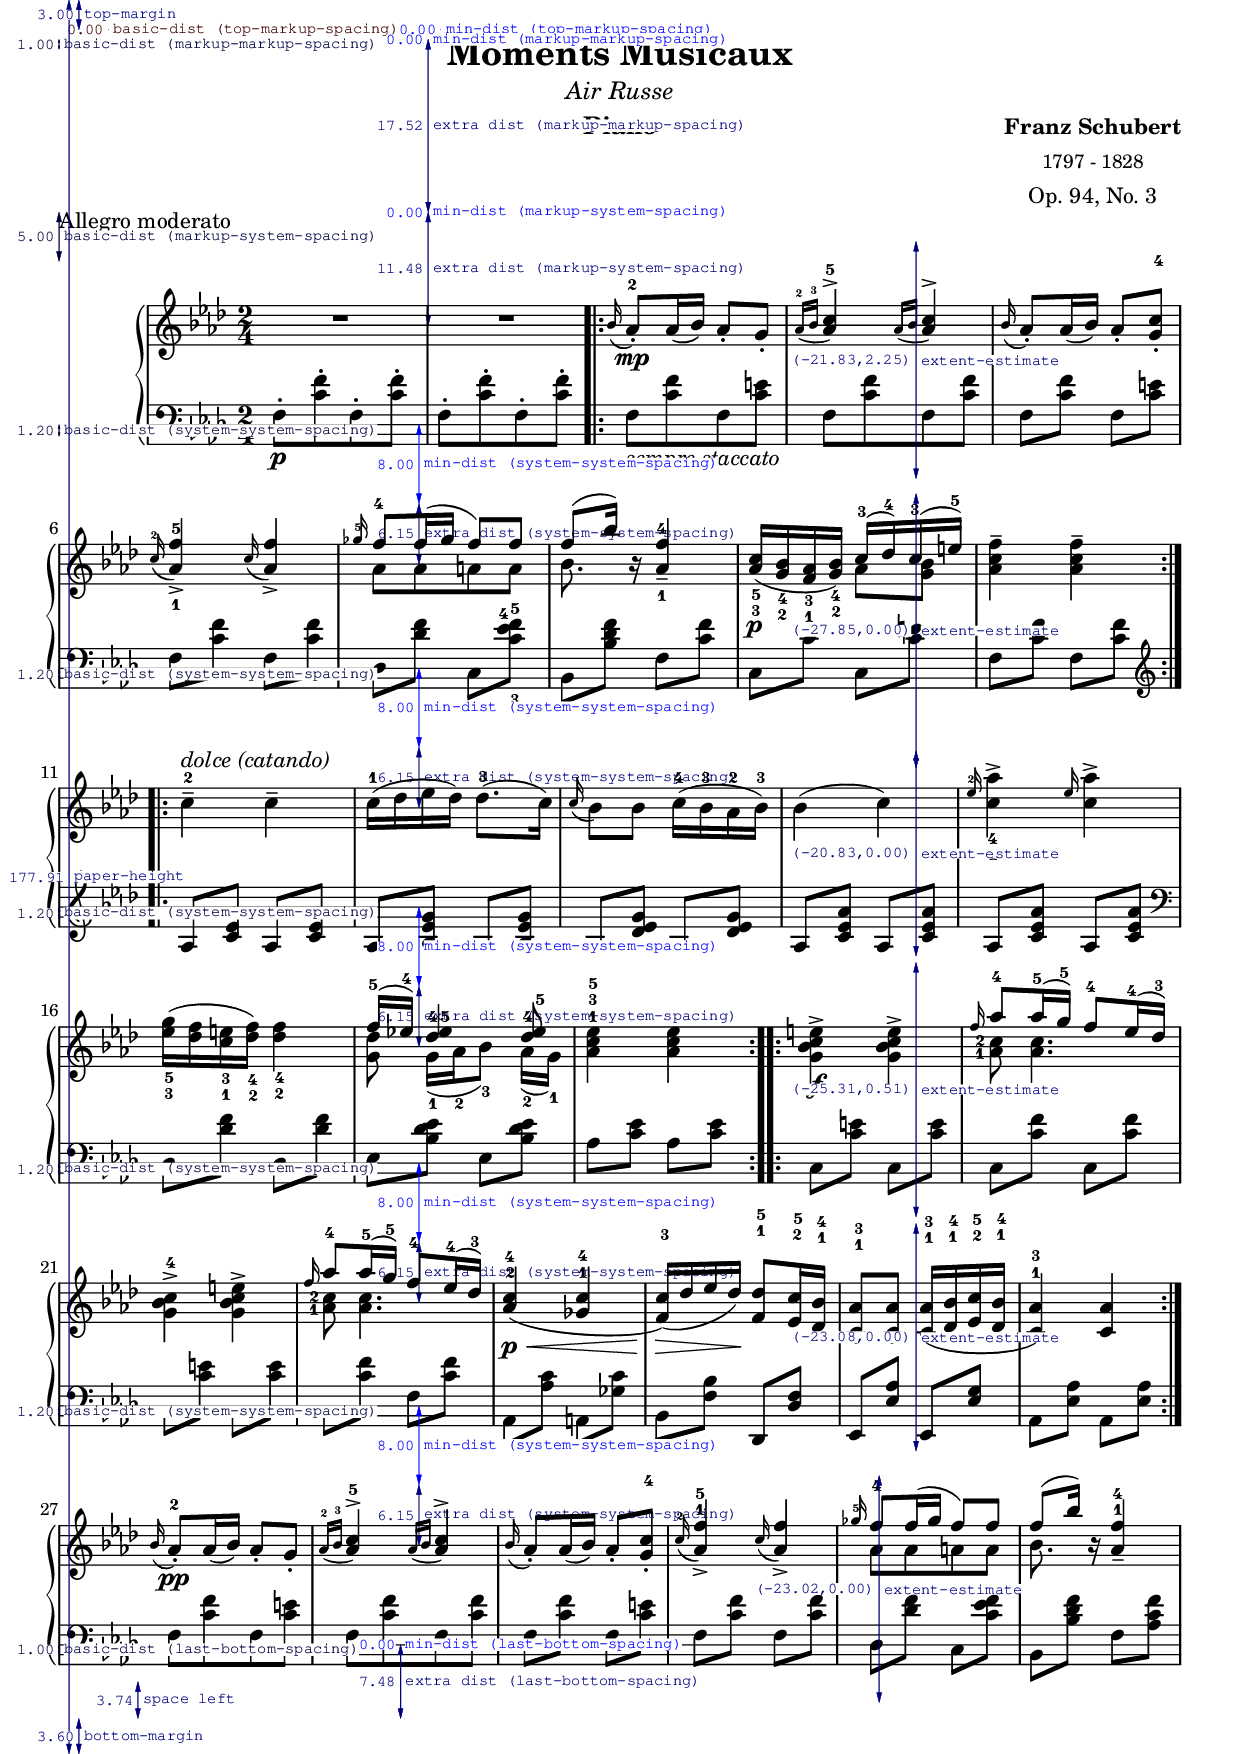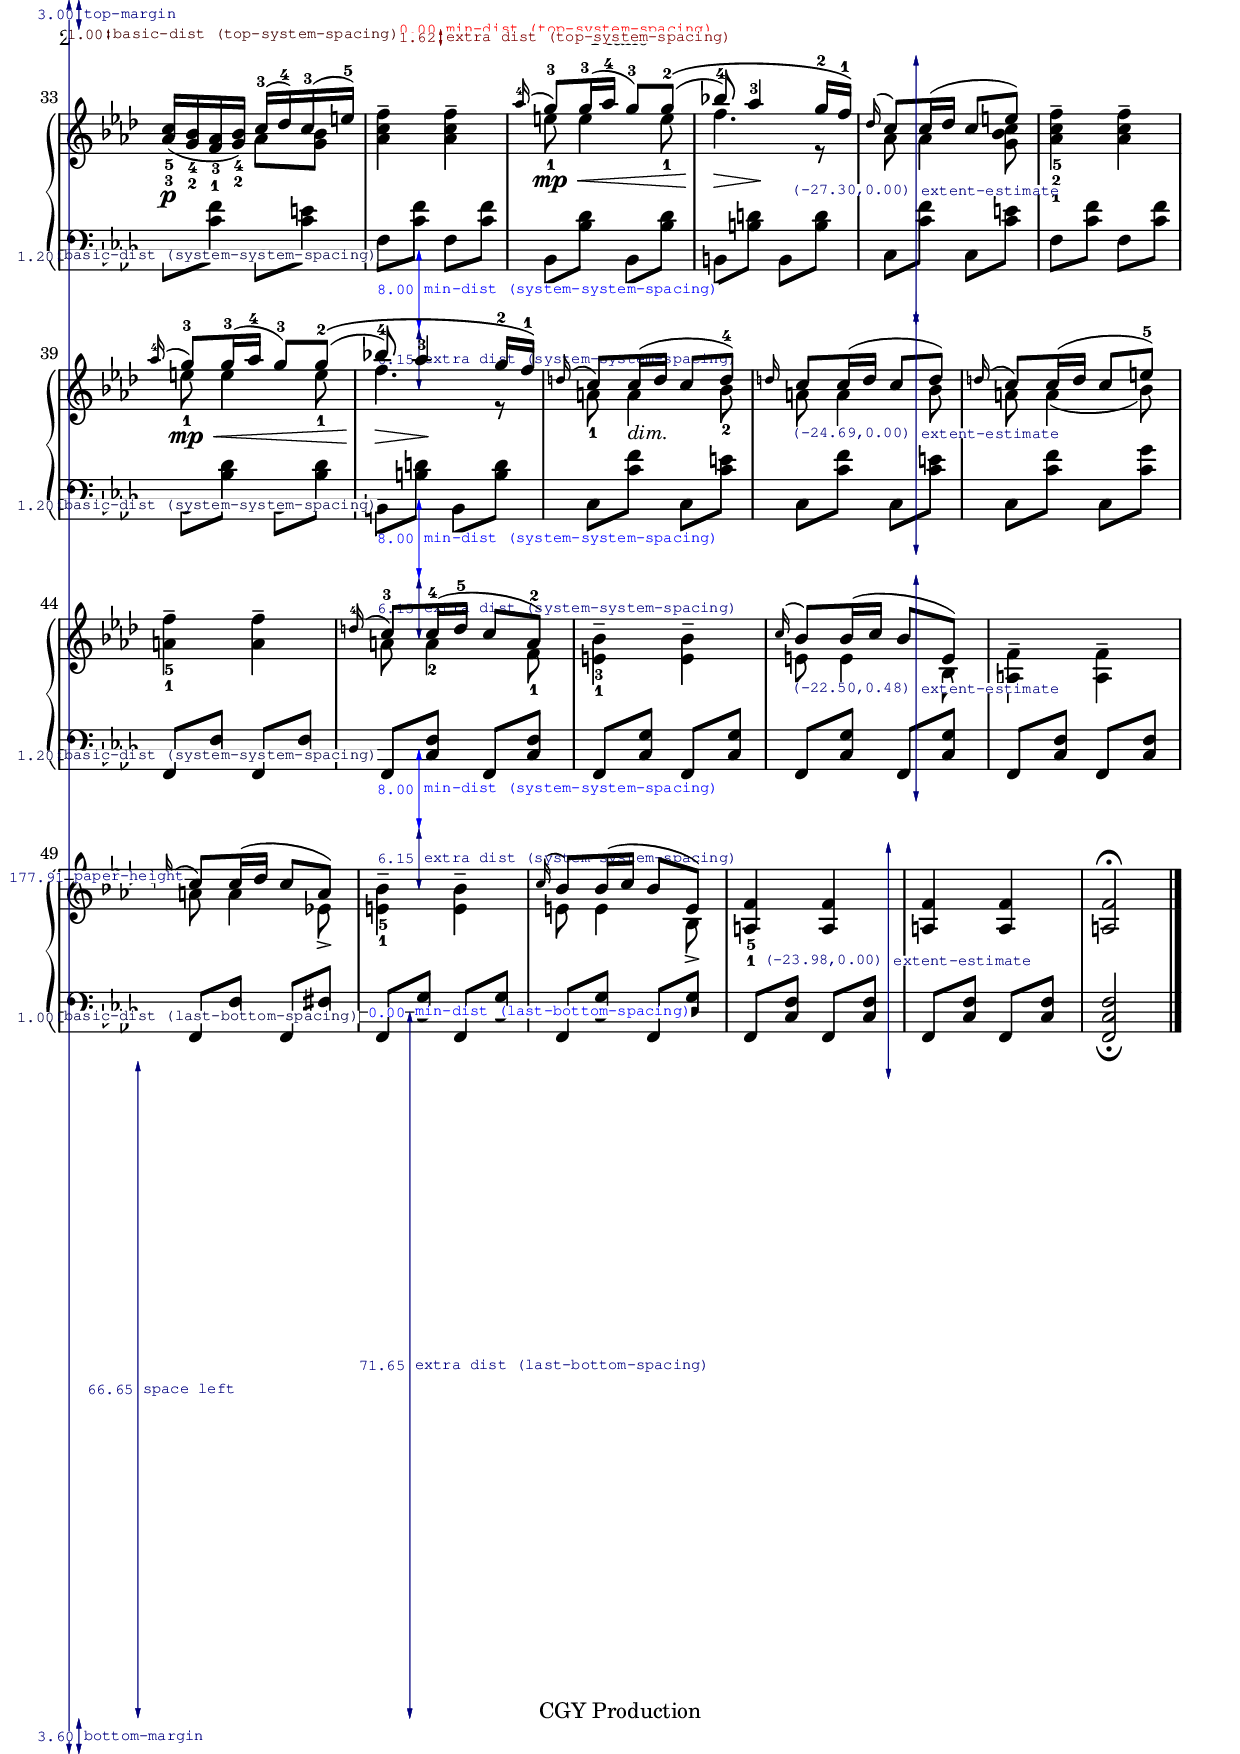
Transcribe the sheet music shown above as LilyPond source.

\version "2.11.34"

\header {
  title = "Moments Musicaux"
  subtitle = \markup { \italic \medium "Air Russe" }
  date = "1823"
  composer = \markup \center-align { \bold "Franz Schubert" \small "1797 - 1828" \medium "Op. 94, No. 3" }
  instrument = "Piano"
  piece= "Allegro moderato"
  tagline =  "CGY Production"
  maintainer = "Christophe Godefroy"
}

#(set-global-staff-size 19)

\paper {
  #(set-paper-size "a4")
  topmargin = 0.9 \cm
  bottommargin = 0.9 \cm
  headsep = 0.9 \cm
  footsep = 0.9 \cm
  print-page-number = ##t
  between-system-space = 0.2 \cm
  annotate-spacing = ##t
}



global =  {
  \key as \major
  \time 2/4
  \override Score.MetronomeMark #'transparent = ##t
  \tempo 4 = 80
}

% local macros
textCresc = { \set crescendoText = \markup { \italic "cresc." } \set crescendoSpanner = #'dashed-line }
  
righthand = \context Staff \relative c'\new Voice \with {
       \remove "Forbid_line_break_engraver"
     } {
	%1
	R2 R2 \bar "|:"
	\grace bes'16 (as8-2-.)\mp as16 ( bes ) as8-. g-. |
	
	\appoggiatura { as16-2 [bes-3] } \stemUp <as c>4-5^> \appoggiatura { as16 [bes] } \stemUp <as c>4^> |
	\override Fingering #'extra-offset = #'(0.3 . 1.8) \grace bes16 (as8-.) as16 ( bes ) as8-. <g c^4>-. \revert Fingering #'extra-offset | \grace c16-2 (<as-1 f'-5>4->) \grace c16 (<as f'>4->) |
	<<
	  { \grace ges'16-5 \stemUp f8-4 f16 ^( ges f8 ) f } \\
	  { as,8 [ as a a ] }
	>>
	%8
	<<
	  { f'8 ( [bes16] ) } \\
	  { bes,8. }
	>>
	r16 <as-1 f'-4>4-- | \set fingeringOrientations = #'(down) <as-3 c-5>16\p ( <g-2 bes-4> <f-1 as-3> <g-2 bes-4> )
	<<
	  { c16-3 (des-4) c-3 (e-5) } \\
	  { as,8 <g bes> }
	>>
	\stemDown <as c f>4-- <as c f>4-- |
	
\bar ":|:"
	
	%19
	c-2--^\markup { \italic "dolce (catando)" } c-- | c16-1 (des es des) des8.-3 (c16 )| \grace c16- (bes8) bes c16-4 ( bes-3 as-2 bes-3 ) | bes4 ( c ) |
	%23
	\grace es16-2 <c-1 as'-4>4-> \grace es16 <c as'>4-> | <es-3 g-5>16 (<des f> <c-1 e-3> <des-2 f-4>) <des-2 f-4>4 |
	
	%25
	<<
	  { f16-5 (es!-4) \set fingeringOrientations = #'(up) <des-4 es-5>4 <des-4 es-5>8 } \\
	  { <g, des'>8\noBeam \set fingeringOrientations = #'(down) g16-1 ( [as-2 bes8-3] ) as16-2 (g-1) }
	>>
\set fingeringOrientations = #'(up)	<as-1 c-3 es-5>4 <as c es>4 |
	
 \bar ":|:"
	
	%35
	<g bes c e>->\f <g bes c e>-> |
	<< 
	  { \grace f'16 \stemUp as8-4 as16-5 (g-5) f8-4 es16-4 (des-3) } \\
	  {\set fingeringOrientations = #'(left) <as-1 c-2>8 <as c>4. }
	>>
\set fingeringOrientations = #'(up)	
	%37
	\stemDown <g bes c-4>4-> <g bes c e!>-> |
	<< 
	  { \grace f'16 \stemUp as8-4 as16-5 (g-5) f8-4 es16-4 (des-3) } \\
	  {\set fingeringOrientations = #'(left) <as-1 c-2>8 <as c>4. }
	>>
	
	   \stemUp <as-2 c-4>4\p\< (<ges-1 c-4> 
	 

	\stemUp \override Fingering #'extra-offset = #'(0.3 . 1.8) <f c'-3>16)\> (des' es des)\! <f,-1 des'-5>8 <es-2 c'-5>16 ( <des-1 bes'-4> ) |
	    <c-1 as'-3>8-. <c as'>-. <c-1 as'-3>16 ( <des-1 bes'-4> <es-2 c'-5> <des-1 bes'-4>  |
	\revert Fingering #'extra-offset <c-1 as'-3>4) <c as'> |
	
	%43
	 \bar ":|"
	
	\grace bes'16 (as8-2-.)\pp as16 ( bes ) as8-. g-. |
	
	\appoggiatura { as16-2 [bes-3] } \stemUp <as c>4-5^> \appoggiatura { as16 [bes] } \stemUp <as c>4^> |
	\override Fingering #'extra-offset = #'(0.3 . 1.8) \grace bes16 (as8-.) as16 ( bes ) as8-. <g c^4>-. |\revert Fingering #'extra-offset \grace c16-2 (<as-1 f'-5>4->) \grace c16 (<as f'>4->) |
	<<
	  { \grace ges'16-5 \stemUp f8-4 f16 ^( ges f8 ) f } \\
	  { as,8 [ as a a ] }
	>>
	%8
	<<
	  { f'8 ( [bes16] ) } \\
	  { bes,8. }
	>>
	r16 <as-1 f'-4>4-- | \set fingeringOrientations = #'(down) <as-3 c-5>16\p ( <g-2 bes-4> <f-1 as-3> <g-2 bes-4> )
	<<
	  { c16-3 (des-4) c-3 (e-5) } \\
	  { as,8 <g bes> }
	>>
	\stemDown <as c f>4-- <as c f>4--	
	
	%59
	<<
	  { \grace as'16-4 (\stemUp g8-3)\mp \< g16-3^( as-4 g8-3 ) g-2 \( ^(  bes!8-4\> ) as4-3\!   g16-2 f-1  \) } \\
	  { e8-1 e4 e8-1 f4. r8 }
	>>
	
	%61
	<<
	  { \grace des16 (c8)
	    c16 ( des c8 e ) } \\
	  { as,8 as4 <g bes c>8 }
	>>
	<as-1 c-2 f-5>4-- <as c f>-- |
	
	%63
	<<
	 { \grace as'16-4 (\stemUp g8-3)\mp \< g16-3^( as-4 g8-3 ) g-2 \( ^(  bes!8-4\> ) as4-3\!   g16-2 f-1  \) } \\
	  {  e8-1 e4 e8-1 f4. r8 }
	>>
	
	%65
	<<
	  { \grace d16 (c8)
	    \override DynamicTextSpanner #'dash-period = #-1.0
	    \override DynamicTextSpanner #'font-size = #-1 \setTextDim
	    c16\> ( d\! c8 d-4 ) \grace d16 c8 c16 ( d c8 d ) \grace d16 (c8) c16 ( d c8 e-5 )  } \\
	  { a,8-1 a4 bes8-2 a a4 bes8 a a4 (bes8) }
	>>
	<a-1 f'-5>4-- <a f'>-- |
	
	%69
	<<
	  { \grace d16-4 (\stemUp c8-3) c16-4 ^( d-5 c8 a-2 ) } \\
	  { \override DynamicTextSpanner #'dash-period = #-1.0
	    \override DynamicTextSpanner #'font-size = #-1 \setTextDim a8 a4-2 f8-1 }
	>>
	<e-1 bes'-3>4-- <e bes'>-- |
	
	%71
	<<
	  { \grace c'16 (\stemUp bes8) bes16 ^( c bes8 e, ) } \\
	  { e8 e4 bes8 }
	>>
	<a f'>4-- <a f'>-- |
	
	%73
	<<
	  { \grace d'16 (\stemUp c8) c16 ^( d c8 a ) } \\
	  { a8 a4 es!8-> }
	>>
	<e-1 bes'-5>4-- <e bes'>-- |
	
	%75
	<<
	  { \grace c'16 (\stemUp bes8) bes16 ^( c bes8 e, ) } \\
	  { e8 e4 bes8-> }
	>>
	\stemUp <a-1 f'-5>4 <a f'> | <a f'> <a f'> | <a f'>2\fermata \bar "|."
}

lefthand = \context Staff  \relative c \new Voice \with {
       \remove "Forbid_line_break_engraver"
     } {
	%1
	f8-.\p [ <c' f>-. f,-. <c' f>-. ] f,-. [ <c' f>-. f,-. <c' f>-. ] f,_\markup { \italic "sempre staccato" } [ <c' f> f, <c' e> ] | f, [ <c' f> f, <c' f> ] f, <c' f> f, <c' e> |
	f, <c' f> f, <c' f> | des, <des' f> c, <c'-3 es-4 f-5> |
	%8
	bes, <bes' des f> f <c' f> | c, c' c, <c' e> | f, <c' f> f, <c' f>
	%19
	\clef violin
	as <c es as> as <c es as> | as <bes es g> as <bes es g> | as <des es g> as <des es g> |
	as <c es as> as <c es as> | as <c es as> as <c es as> |
	
	%24
	\clef bass
	des, <des' f> des, <des' f> | es, <bes' des es> es, <bes' des es> | as <c es> as <c es> |
	
	\bar":|:"	
	
	%35
	c, <c' e> c, <c' e> | c, <c' f> c, <c' f> | c, <c' e> c, <c' e> | c, <c' f> f, <c' f> |
	as, <as' c> a, <ges' c> | bes, <f' bes> des, <des' f> | es, <es' as> es, <es' g> |
	as, <es' as> as, <es' as> |
	
	%51
	f [ <c' f> f, <c' e> ] | f, [ <c' f> f, <c' f> ] f, <c' f> f, <c' e> |
	f, <c' f> f, <c' f> | des, <des' f> c, <c' es f> |
	
	%56
	bes, <bes' des f> f <as c f> | c, <c' f> c, <c' e> | f, <c' f> f, <c' f> |
	
	%59
	bes, <bes' des> bes, <bes' des> |
	b, <b' d> b, <b' d> | c, <c' f> c, <c' e> | f, <c' f> f, <c' f> |
	
	%63
	bes, <bes' des> bes, <bes' des> |
	b, <b' d> b, <b' d> | c, <c' f> c, <c' e> | c, <c' f> c, <c' e> | c, <c' f> c, <c' g'> | f,, <c' f> f, <c' f> |
	
	%69
	f, <c' f> f, <c' f> | f, <c' g'> f, <c' g'> | f, <c' g'> f, <c' g'> | f, <c' f> f, <c' f> | f, <c' f> f, <c' fis> |
	
	%74
	f, <c' g'> f, <c' g'> | f, <c' g'> f, <des' g> | f, <c' f> f, <c' f> | f, <c' f> f, <c' f> | <f, c' f>2_\fermata
	
}

\score {
    \context PianoStaff <<
	\new Staff = "treble" << 
	    \global
	    \clef violin
	    \righthand
	>>
	\new Staff = "bass" <<
	    \global
	    \clef bass
	    \lefthand
	>>
    >>
    \layout {
	\context {
	    \Score
	}
    }
    
  \midi { 
    \context {
        \Voice
        \remove "Dynamic_performer"
        tempoWholesPerMinute = #(ly:make-moment 80 4)
  	}
  }
 
 
}



